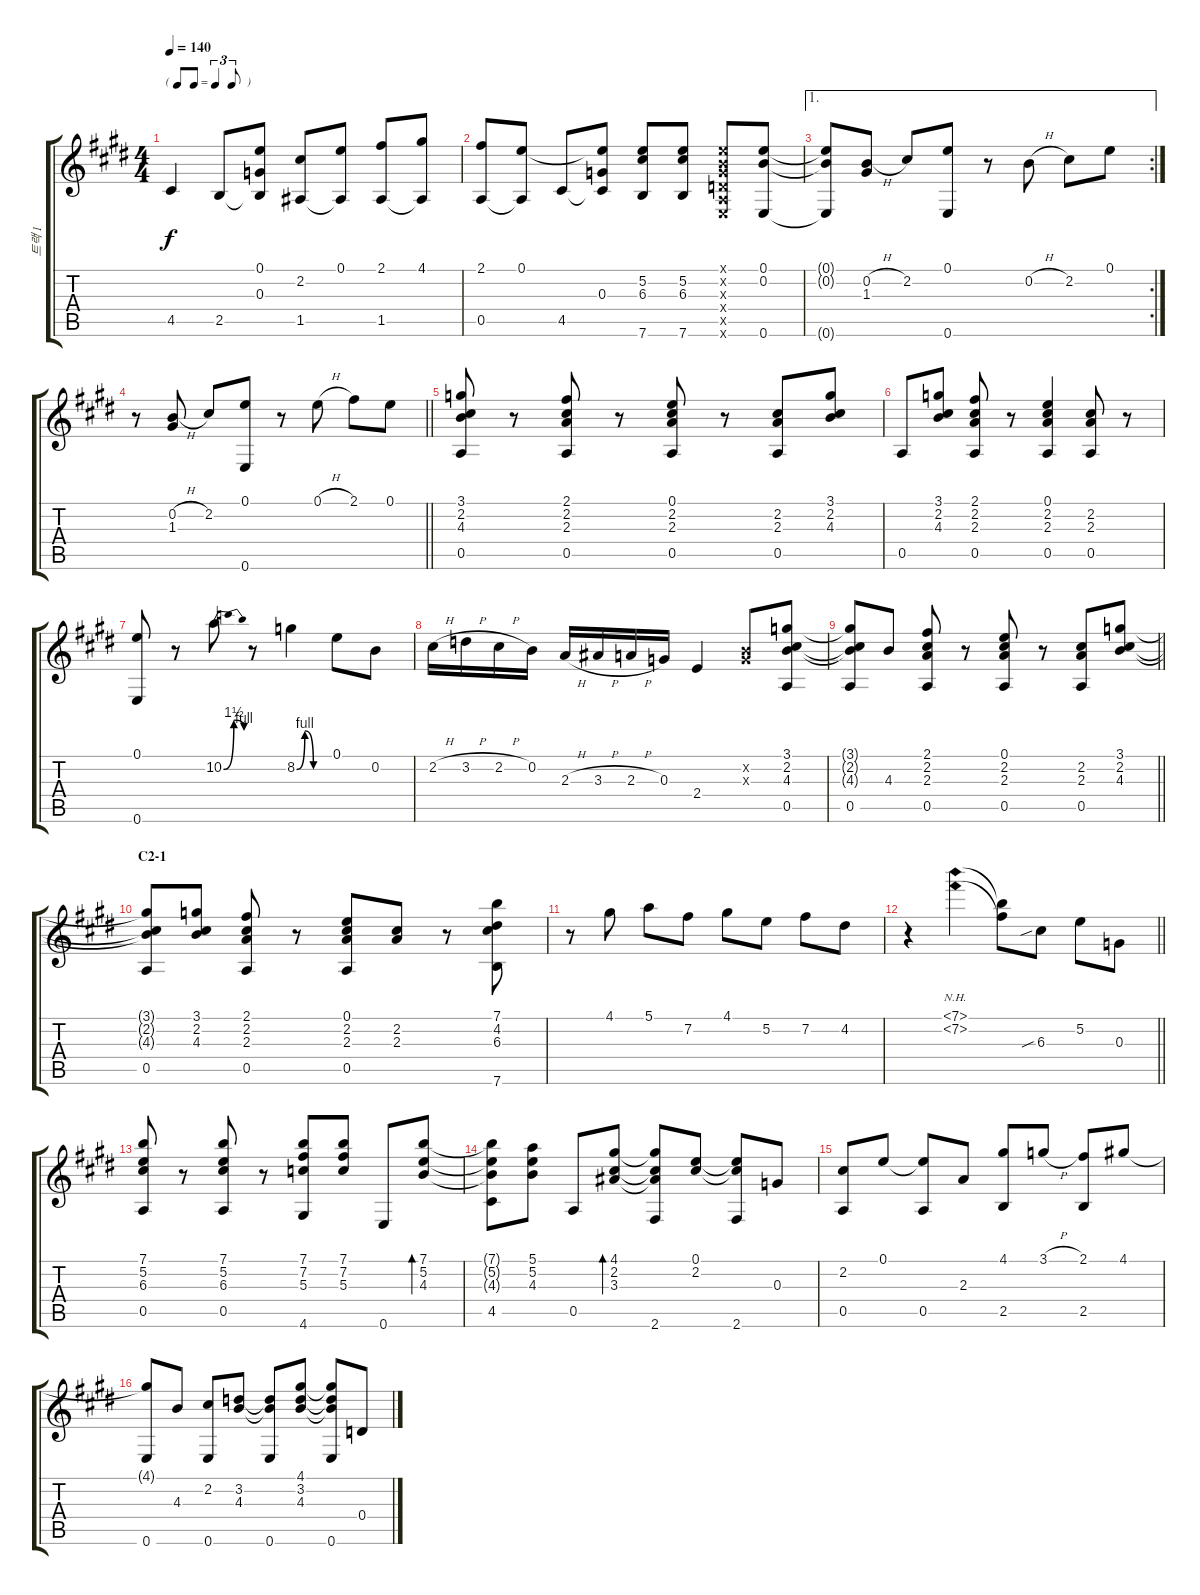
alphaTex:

\track ("트랙 1" "트랙 1") {instrument acousticguitarsteel}
\staff {score tabs}
\tuning (E4 B3 G3 D3 A2 E2) {hide}
\ts (4 4)
\tf triplet8th
\tempo 140
\clef g2
\ks e
4.5.4{dy f} 2.5.8 (0.1{t} 0.3 2.5{t}).8 (2.2 1.5).8 (0.1 1.5{t}).8 (2.1 1.5).8 (4.1 1.5{t}).8 |
(2.1 0.5).8 (0.1 0.5{t}).8 4.5.8 (0.1{t} 0.3 4.5{t}).8 (5.2 6.3 7.6).8 (5.2 6.3 7.6).8 (0.1{x} 0.2{x} 0.3{x} 0.4{x} 0.5{x} 0.6{x}).8 (0.1 0.2 0.6).8 |
\ae 1
\rc 2
(0.1{t} 0.2{t} 0.6{t}).8 (0.2{h} 1.3).8 2.2.8 (0.1 0.6).8 r.8 0.2{h}.8 2.2.8 0.1.8 |
\barLineRight lightlight
r.8 (0.2{h} 1.3).8 2.2.8 (0.1 0.6).8 r.8 0.1{h}.8 2.1.8 0.1.8 |
(3.1 2.2 4.3 0.5).8 r.8 (2.1 2.2 2.3 0.5).8 r.8 (0.1 2.2 2.3 0.5).8 r.8 (2.2 2.3 0.5).8 (3.1 2.2 4.3).8 |
0.5.8 (3.1 2.2 4.3).8 (2.1 2.2 2.3 0.5).8 r.8 (0.1 2.2 2.3 0.5).4 (2.2 2.3 0.5).8 r.8 |
(0.1 0.6).8 r.8 10.2{be (bendrelease 0 0 45 6 45 6 60 4)}.8 r.8 8.2{be (custom 0 0 15 4 31 0 42 0 60 0)}.4 0.1.8 0.2.8 |
2.2{h}.16 3.2{h}.16 2.2{h}.16 0.2.16 2.3{h}.16 3.3{h}.16 2.3{h}.16 0.3.16 2.4.4 (0.2{x} 0.3{x}).8 (3.1 2.2 4.3 0.5).8 |
\barLineRight lightlight
(3.1{t} 2.2{t} 4.3{t} 0.5).8 4.3.8 (2.1 2.2 2.3 0.5).8 r.8 (0.1 2.2 2.3 0.5).8 r.8 (2.2 2.3 0.5).8 (3.1 2.2 4.3).8 |
\section ("" "C2-1")
(3.1{t} 2.2{t} 4.3{t} 0.5).8 (3.1 2.2 4.3).8 (2.1 2.2 2.3 0.5).8 r.8 (0.1 2.2 2.3 0.5).8 (2.2 2.3).8 r.8 (7.1 4.2 6.3 7.6).8 |
r.8 4.1.8 5.1.8 7.2.8 4.1.8 5.2.8 7.2.8 4.2.8 |
\barLineRight lightlight
r.4 (7.1{nh} 7.2{nh}).4 (7.1{t} 7.2{t}).8 6.3{sib}.8 5.2.8 0.3.8 |
(7.1 5.2 6.3 0.5).8 r.8 (7.1 5.2 6.3 0.5).8 r.8 (7.1 7.2 5.3 4.6).8 (7.1 7.2 5.3).8 0.6.8 (7.1 5.2 4.3).8{bd 60} |
(7.1{t} 5.2{t} 4.3{t} 4.5).8 (5.1 5.2 4.3).8 0.5.8 (4.1 2.2 3.3).8{bd 60} (4.1{t} 2.2{t} 3.3{t} 2.6).8 (0.1 2.2).8 (0.1{t} 2.2{t} 2.6).8 0.3.8 |
(2.2 0.5).8 0.1.8 (0.1{t} 0.5).8 2.3.8 (4.1 2.5).8 3.1{h}.8 (2.1 2.5).8 4.1.8 |
(4.1{t} 0.6).8 4.3.8 (2.2 0.6).8 (3.2 4.3).8 (3.2{t} 4.3{t} 0.6).8 (4.1 3.2 4.3).8 (4.1{sl t} 3.2{t} 4.3{t} 0.6).8 0.4.8
